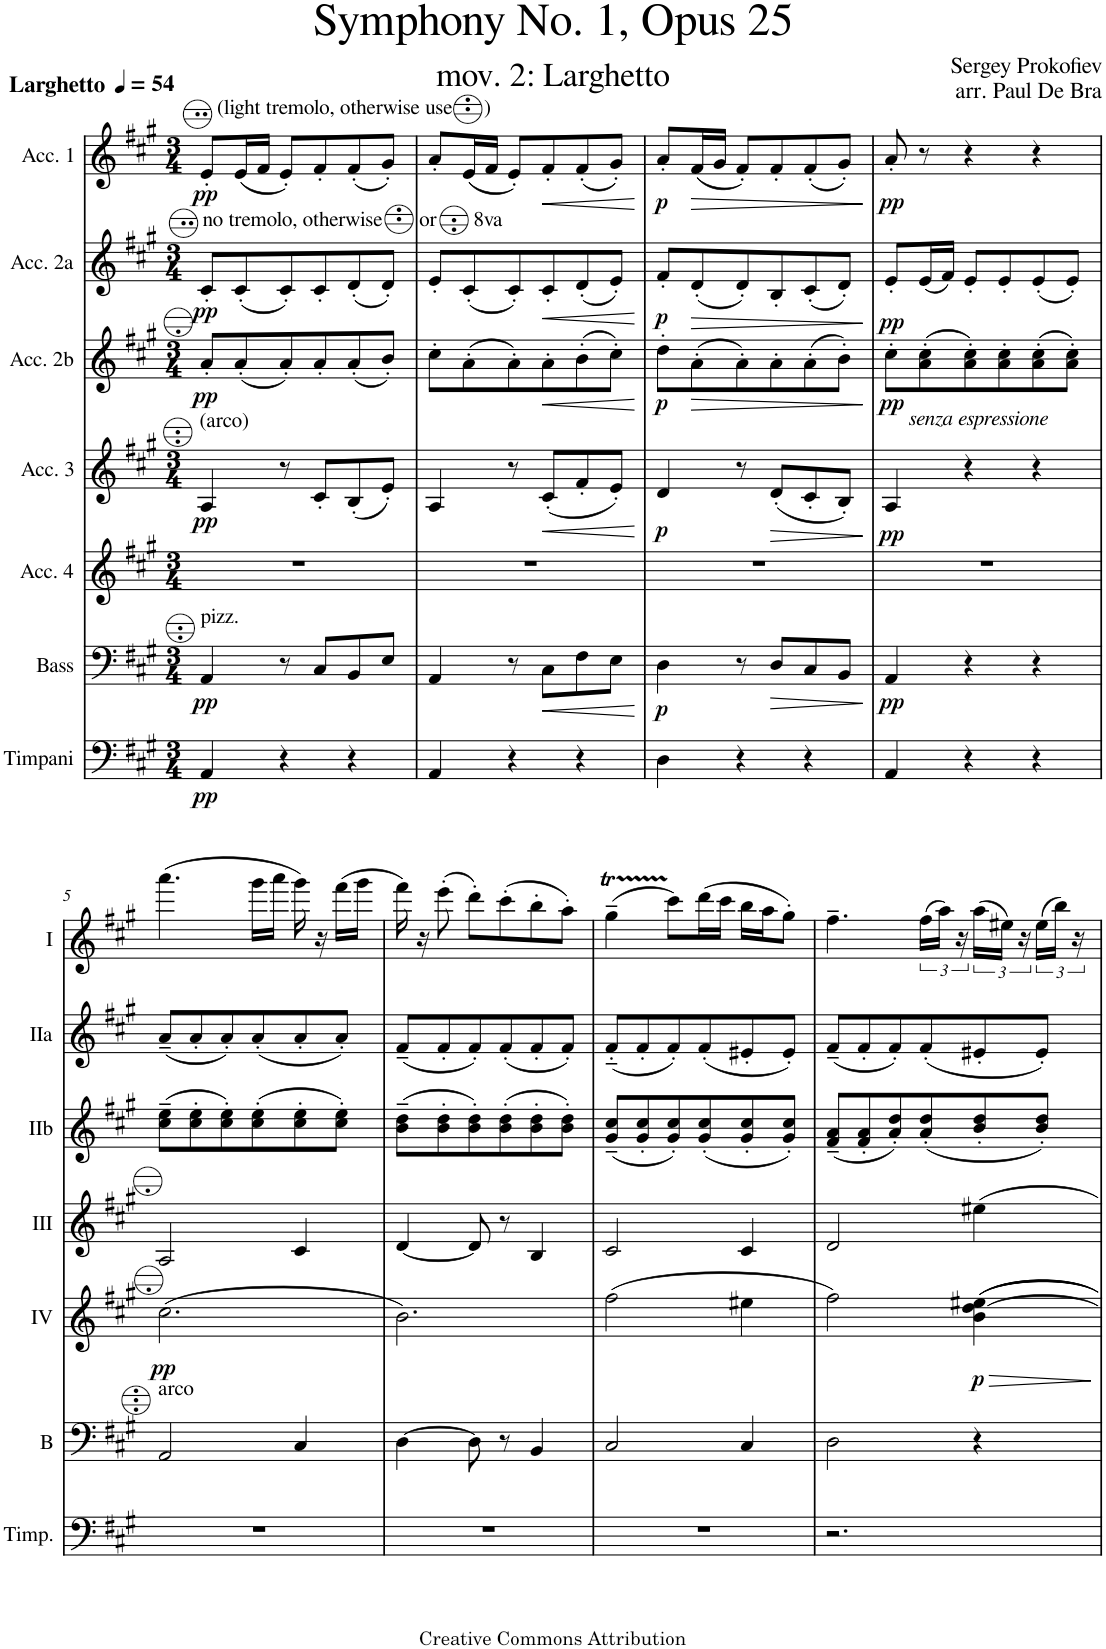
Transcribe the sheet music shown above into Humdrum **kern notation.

**kern	**dynam	**kern	**dynam	**kern	**dynam	**kern	**dynam	**kern	**dynam	**kern	**dynam	**kern	**dynam
*part7	*part7	*part6	*part6	*part5	*part5	*part4	*part4	*part3	*part3	*part2	*part2	*part1	*part1
*staff7	*staff7	*staff6	*staff6	*staff5	*staff5	*staff4	*staff4	*staff3	*staff3	*staff2	*staff2	*staff1	*staff1
*I"Timpani	*	*I"Bass	*	*I"Acc. 4	*	*I"Acc. 3	*	*I"Acc. 2b	*	*I"Acc. 2a	*	*I"Acc. 1	*
*I'Timp.	*	*I'B	*	*	*	*	*	*	*	*	*	*	*
*clefF4	*	*clefF4	*	*clefG2	*	*clefG2	*	*clefG2	*	*clefG2	*	*clefG2	*
*	*	*Trd7c12	*	*Trd7c12	*	*Trd7c12	*	*Trd7c12	*	*	*	*	*
*k[f#c#g#]	*	*k[f#c#g#]	*	*k[f#c#g#]	*	*k[f#c#g#]	*	*k[f#c#g#]	*	*k[f#c#g#]	*	*k[f#c#g#]	*
*M3/4	*	*M3/4	*	*M3/4	*	*M3/4	*	*M3/4	*	*M3/4	*	*M3/4	*
*MM54	*	*MM54	*	*MM54	*	*MM54	*	*MM54	*	*MM54	*	*MM54	*
=1	=1	=1	=1	=1	=1	=1	=1	=1	=1	=1	=1	=1	=1
!	!	!	!	!	!	!	!	!	!	!	!	!LO:TX:a:B:t=Larghetto	!
!	!	!	!	!	!	!	!	!	!	!	!	!LO:TX:a:t=(light tremolo, otherwise use      )	!
!	!	!	!	!	!	!	!	!	!	!LO:TX:a:t=no tremolo, otherwise       or       8va	!	!	!
!	!	!	!	!	!	!LO:TX:a:t=(arco)	!	!	!	!	!	!	!
!	!	!LO:TX:a:t=pizz.	!	!	!	!	!	!	!	!	!	!	!
!	!LO:DY:b	!	!LO:DY:b	!	!	!	!LO:DY:b	!	!LO:DY:b	!	!LO:DY:b	!	!LO:DY:b
4AA/	pp	4AA/	pp	2.r	.	4A/	pp	8a'/L	pp	8c#'/L	pp	8e'/L	pp
.	.	.	.	.	.	.	.	(8a'/	.	(8c#'/	.	(16e/L	.
.	.	.	.	.	.	.	.	.	.	.	.	16f#/JJ	.
4r	.	8r	.	.	.	8r	.	8a'/)	.	8c#'/)	.	8e'/L)	.
.	.	8C#/L	.	.	.	8c#'/L	.	8a'/	.	8c#'/	.	8f#'/	.
4r	.	8BB/	.	.	.	(8B'/	.	(8a'/	.	(8d'/	.	(8f#'/	.
.	.	8E/J	.	.	.	8e'/J)	.	8b'/J)	.	8d'/J)	.	8g#'/J)	.
=2	=2	=2	=2	=2	=2	=2	=2	=2	=2	=2	=2	=2	=2
4AA/	.	4AA/	.	2.r	.	4A/	.	8cc#'\L	.	8e'/L	.	8a'/L	.
.	.	.	.	.	.	.	.	(8a'\	.	(8c#'/	.	(16e/L	.
.	.	.	.	.	.	.	.	.	.	.	.	16f#/JJ	.
4r	.	8r	.	.	.	8r	.	8a'\)	.	8c#'/)	.	8e'/L)	.
!	!	!	!LO:HP:b	!	!	!	!LO:HP:b	!	!LO:HP:b	!	!LO:HP:b	!	!LO:HP:b
.	.	8C#\L	<	.	.	(8c#'/L	<	8a'\	<	8c#'/	<	8f#'/	<
4r	.	8F#\	.	.	.	8f#'/	.	(8b'\	.	(8d'/	.	(8f#'/	.
.	.	8E\J	.	.	.	8e'/J)	.	8cc#'\J)	.	8e'/J)	.	8g#'/J)	.
.	.	.	[	.	.	.	[	.	[	.	[	.	[
=3	=3	=3	=3	=3	=3	=3	=3	=3	=3	=3	=3	=3	=3
!	!	!	!LO:DY:b	!	!	!	!LO:DY:b	!	!LO:DY:b	!	!LO:DY:b	!	!LO:DY:b
4D\	.	4D\	p	2.r	.	4d/	p	8dd'\L	p	8f#'/L	p	8a'/L	p
!	!	!	!	!	!	!	!	!	!LO:HP:b	!	!LO:HP:b	!	!LO:HP:b
.	.	.	.	.	.	.	.	(8a'\	>	(8d'/	>	(16f#/L	>
.	.	.	.	.	.	.	.	.	.	.	.	16g#/JJ	.
4r	.	8r	.	.	.	8r	.	8a'\)	.	8d'/)	.	8f#'/L)	.
!	!	!	!LO:HP:b	!	!	!	!LO:HP:b	!	!	!	!	!	!
.	.	8D/L	>	.	.	(8d'/L	>	8a'\	.	8B'/	.	8f#'/	.
4r	.	8C#/	.	.	.	8c#'/	.	(8a'\	.	(8c#'/	.	(8f#'/	.
.	.	8BB/J	.	.	.	8B'/J)	.	8b'\J)	.	8d'/J)	.	8g#'/J)	.
.	.	.	]	.	.	.	]	.	]	.	]	.	]
=4	=4	=4	=4	=4	=4	=4	=4	=4	=4	=4	=4	=4	=4
!	!	!	!	!	!	!	!	!LO:TX:b:i:t=senza espressione	!	!	!	!	!
!	!	!	!LO:DY:b	!	!	!	!LO:DY:b	!	!LO:DY:b	!	!LO:DY:b	!	!LO:DY:b
4AA/	.	4AA/	pp	2.r	.	4A/	pp	8cc#'\L	pp	8e'/L	pp	8a'/	pp
.	.	.	.	.	.	.	.	(8a\' 8cc#\'	.	(16e/L	.	8r	.
.	.	.	.	.	.	.	.	.	.	16f#/JJ)	.	.	.
4r	.	4r	.	.	.	4r	.	8a\' 8cc#\')	.	8e'/L	.	4r	.
.	.	.	.	.	.	.	.	8a\' 8cc#\'	.	8e'/	.	.	.
4r	.	4r	.	.	.	4r	.	(8a\' 8cc#\'	.	(8e'/	.	4r	.
.	.	.	.	.	.	.	.	8a\' 8cc#\'J)	.	8e'/J)	.	.	.
!!LO:LB:g=z
=5	=5	=5	=5	=5	=5	=5	=5	=5	=5	=5	=5	=5	=5
!	!	!LO:TX:a:t=arco	!	!	!	!	!	!	!	!	!	!	!
!	!	!	!	!	!LO:DY:b	!	!	!	!	!	!	!	!
2.r	.	2AA/	.	(2.cc#\	pp	2A/	.	(8cc#\~ 8ee\~L	.	(8a~/L	.	(4.aaa\	.
.	.	.	.	.	.	.	.	8cc#\' 8ee\'	.	8a'/	.	.	.
.	.	.	.	.	.	.	.	8cc#\' 8ee\')	.	8a'/)	.	.	.
.	.	.	.	.	.	.	.	(8cc#\' 8ee\'	.	(8a'/	.	16ggg#\LL	.
.	.	.	.	.	.	.	.	.	.	.	.	16aaa\JJ	.
.	.	4C#/	.	.	.	4c#/	.	8cc#\' 8ee\'	.	8a'/	.	16ggg#\)	.
.	.	.	.	.	.	.	.	.	.	.	.	16r	.
.	.	.	.	.	.	.	.	8cc#\' 8ee\'J)	.	8a'/J)	.	(16fff#\LL	.
.	.	.	.	.	.	.	.	.	.	.	.	16ggg#\JJ	.
=6	=6	=6	=6	=6	=6	=6	=6	=6	=6	=6	=6	=6	=6
2.r	.	[4D\	.	2.b\)	.	[4d/	.	(8b\~ 8dd\~L	.	(8f#~/L	.	16fff#\)	.
.	.	.	.	.	.	.	.	.	.	.	.	16r	.
.	.	.	.	.	.	.	.	8b\' 8dd\'	.	8f#'/	.	(8eee'\	.
.	.	8D\]	.	.	.	8d/]	.	8b\' 8dd\')	.	8f#'/)	.	8ddd'\L)	.
.	.	8r	.	.	.	8r	.	(8b\' 8dd\'	.	(8f#'/	.	(8ccc#'\	.
.	.	4BB/	.	.	.	4B/	.	8b\' 8dd\'	.	8f#'/	.	8bb'\	.
.	.	.	.	.	.	.	.	8b\' 8dd\'J)	.	8f#'/J)	.	8aa'\J)	.
=7	=7	=7	=7	=7	=7	=7	=7	=7	=7	=7	=7	=7	=7
2.r	.	2C#/	.	(2ff#\	.	2c#/	.	(8g#/~ 8cc#/~L	.	(8f#'~/L	.	(4gg#t~\	.
.	.	.	.	.	.	.	.	8g#/' 8cc#/'	.	8f#'/	.	.	.
.	.	.	.	.	.	.	.	8g#/' 8cc#/')	.	8f#'/)	.	8ccc#\L)	.
.	.	.	.	.	.	.	.	(8g#/' 8cc#/'	.	(8f#'/	.	(16ddd\L	.
.	.	.	.	.	.	.	.	.	.	.	.	16ccc#\JJ	.
.	.	4C#/	.	4ee#X\	.	4c#/	.	8g#/' 8cc#/'	.	8e#X'/	.	16bb\LL	.
.	.	.	.	.	.	.	.	.	.	.	.	16aa\J	.
.	.	.	.	.	.	.	.	8g#/' 8cc#/'J)	.	8e#'/J)	.	8gg#'\J)	.
=8	=8	=8	=8	=8	=8	=8	=8	=8	=8	=8	=8	=8	=8
2.r	.	2D\	.	2ff#\)	.	2d/	.	(8f#/~ 8a/~L	.	(8f#~/L	.	4.ff#~\	.
.	.	.	.	.	.	.	.	8f#/' 8a/'	.	8f#'/	.	.	.
.	.	.	.	.	.	.	.	8a/' 8dd/')	.	8f#'/)	.	.	.
.	.	.	.	.	.	.	.	(8a/' 8dd/'	.	(8f#'/	.	(24ff#\LL	.
.	.	.	.	.	.	.	.	.	.	.	.	24aa\JJ)	.
.	.	.	.	.	.	.	.	.	.	.	.	24r	.
!	!	!	!	!	!LO:HP:b	!	!	!	!	!	!	!	!
!	!	!	!	!	!LO:DY:n=1:b	!	!	!	!	!	!	!	!
.	.	4r	.	4b\ [4dd\ 4ee#X\	> p	4ee#X\	.	8b/' 8dd/'	.	8e#X'/	.	(24aa\LL	.
.	.	.	.	.	.	.	.	.	.	.	.	24ee#X\JJ)	.
.	.	.	.	.	.	.	.	.	.	.	.	24r	.
.	.	.	.	.	.	.	.	8b/' 8dd/'J)	.	8e#'/J)	.	(24ee#\LL	.
.	.	.	.	.	.	.	.	.	.	.	.	24bb\JJ)	.
.	.	.	.	.	.	.	.	.	.	.	.	24r	.
.	.	.	.	.	]	.	.	.	.	.	.	.	.
=	=	=	=	=	=	=	=	=	=	=	=	=	=
*-	*-	*-	*-	*-	*-	*-	*-	*-	*-	*-	*-	*-	*-
